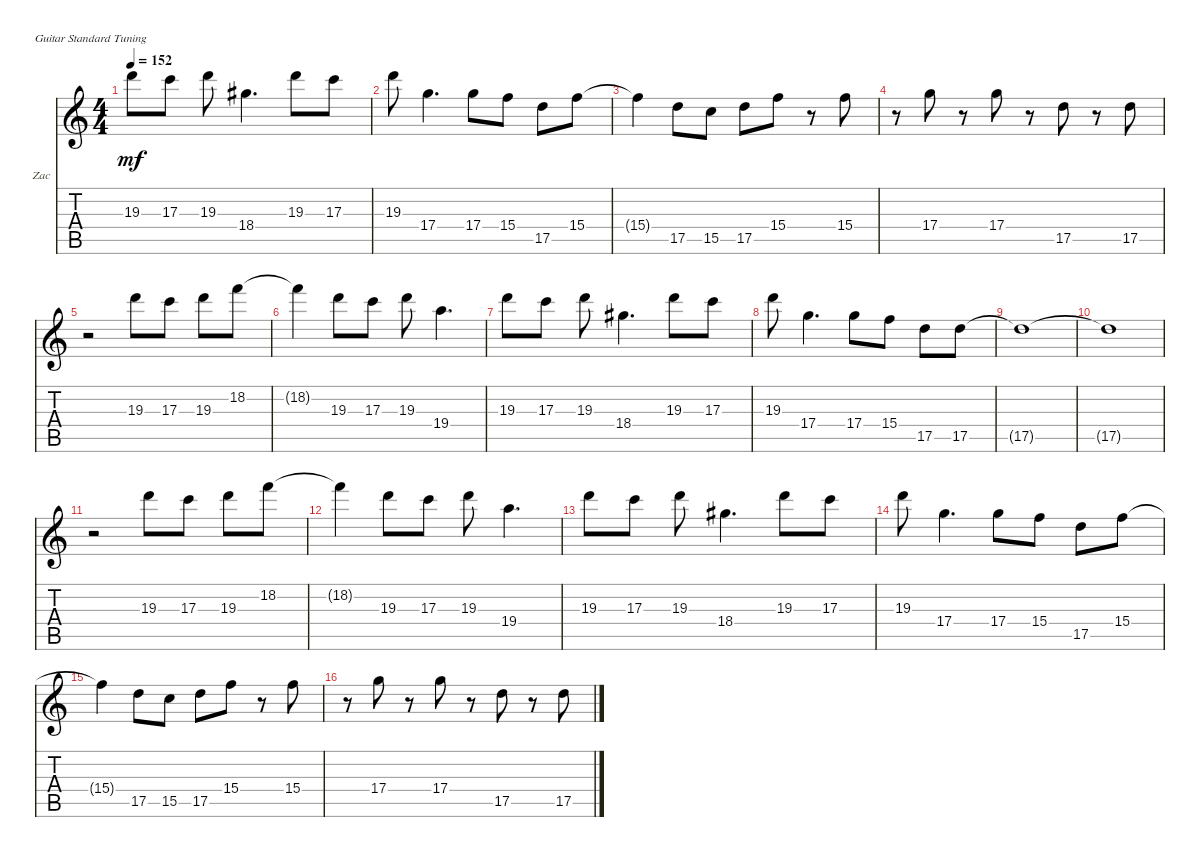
\defaultSystemsLayout 4
\bracketExtendMode nobrackets
\firstSystemTrackNameOrientation horizontal
\otherSystemsTrackNameOrientation horizontal
\track ("Guitar 4 (Zac Brown)" "Zac") {instrument electricguitarclean}
\staff {score tabs}
\tuning (E4 B3 G3 D3 A2 E2)
\ts (4 4)
\tempo 152
\clef g2
\scale
0.333333
\ks c
19.3.8{dy mf} 17.3.8 19.3.8 18.4.4{d} 19.3.8 17.3.8 |
\scale
0.333333 19.3.8 17.4.4{d} 17.4.8 15.4.8 17.5.8 15.4.8 |
\scale
0.333333 15.4{t}.4 17.5.8 15.5.8 17.5.8 15.4.8 r.8 15.4.8 |
\scale
0.333333 r.8 17.4.8 r.8 17.4.8 r.8 17.5.8 r.8 17.5.8 |
\scale
0.333333 r.2 19.3.8 17.3.8 19.3.8 18.2.8 |
\scale
0.333333 18.2{t}.4 19.3.8 17.3.8 19.3.8 19.4.4{d} |
\scale
0.333333 19.3.8 17.3.8 19.3.8 18.4.4{d} 19.3.8 17.3.8 |
\scale
0.333333 19.3.8 17.4.4{d} 17.4.8 15.4.8 17.5.8 17.5.8 |
\scale
0.333333 17.5{t}.1 |
\scale
0.333333 17.5{t}.1 |
\scale
0.333333 r.2 19.3.8 17.3.8 19.3.8 18.2.8 |
\scale
0.333333 18.2{t}.4 19.3.8 17.3.8 19.3.8 19.4.4{d} |
\scale
0.333333 19.3.8 17.3.8 19.3.8 18.4.4{d} 19.3.8 17.3.8 |
\scale
0.333333 19.3.8 17.4.4{d} 17.4.8 15.4.8 17.5.8 15.4.8 |
\scale
0.333333 15.4{t}.4 17.5.8 15.5.8 17.5.8 15.4.8 r.8 15.4.8 |
\scale
0.333333 r.8 17.4.8 r.8 17.4.8 r.8 17.5.8 r.8 17.5.8
